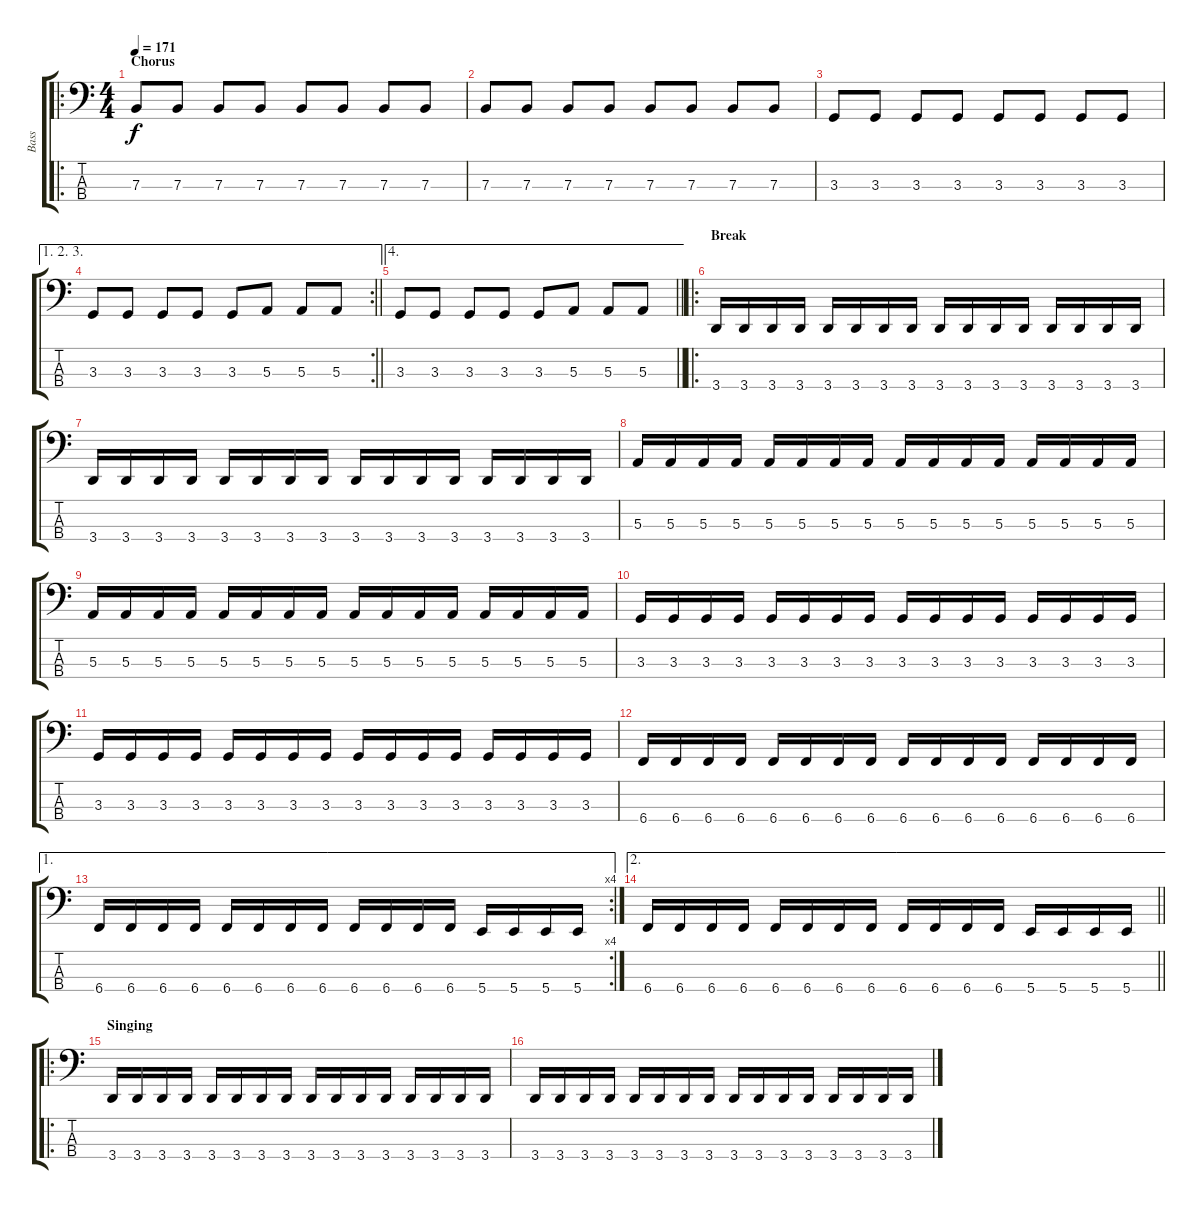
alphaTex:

\track ("Bass" "Bass") {instrument electricbassfinger}
\staff {score tabs}
\tuning (D2 A1 E1 B0) {hide}
\ro
\ts (4 4)
\section ("" "Chorus")
\tempo 171
\clef f4
\ks c
7.3.8{dy f} 7.3.8 7.3.8 7.3.8 7.3.8 7.3.8 7.3.8 7.3.8 |
7.3.8 7.3.8 7.3.8 7.3.8 7.3.8 7.3.8 7.3.8 7.3.8 |
3.3.8 3.3.8 3.3.8 3.3.8 3.3.8 3.3.8 3.3.8 3.3.8 |
\ae (1 2 3)
\rc 2
\barLineRight lightlight
3.3.8 3.3.8 3.3.8 3.3.8 3.3.8 5.3.8 5.3.8 5.3.8 |
\ae 4
\barLineRight lightlight
3.3.8 3.3.8 3.3.8 3.3.8 3.3.8 5.3.8 5.3.8 5.3.8 |
\ro
\section ("" "Break")
3.4.16 3.4.16 3.4.16 3.4.16 3.4.16 3.4.16 3.4.16 3.4.16 3.4.16 3.4.16 3.4.16 3.4.16 3.4.16 3.4.16 3.4.16 3.4.16 |
3.4.16 3.4.16 3.4.16 3.4.16 3.4.16 3.4.16 3.4.16 3.4.16 3.4.16 3.4.16 3.4.16 3.4.16 3.4.16 3.4.16 3.4.16 3.4.16 |
5.3.16 5.3.16 5.3.16 5.3.16 5.3.16 5.3.16 5.3.16 5.3.16 5.3.16 5.3.16 5.3.16 5.3.16 5.3.16 5.3.16 5.3.16 5.3.16 |
5.3.16 5.3.16 5.3.16 5.3.16 5.3.16 5.3.16 5.3.16 5.3.16 5.3.16 5.3.16 5.3.16 5.3.16 5.3.16 5.3.16 5.3.16 5.3.16 |
3.3.16 3.3.16 3.3.16 3.3.16 3.3.16 3.3.16 3.3.16 3.3.16 3.3.16 3.3.16 3.3.16 3.3.16 3.3.16 3.3.16 3.3.16 3.3.16 |
3.3.16 3.3.16 3.3.16 3.3.16 3.3.16 3.3.16 3.3.16 3.3.16 3.3.16 3.3.16 3.3.16 3.3.16 3.3.16 3.3.16 3.3.16 3.3.16 |
6.4.16 6.4.16 6.4.16 6.4.16 6.4.16 6.4.16 6.4.16 6.4.16 6.4.16 6.4.16 6.4.16 6.4.16 6.4.16 6.4.16 6.4.16 6.4.16 |
\ae 1
\rc 4
6.4.16 6.4.16 6.4.16 6.4.16 6.4.16 6.4.16 6.4.16 6.4.16 6.4.16 6.4.16 6.4.16 6.4.16 5.4.16 5.4.16 5.4.16 5.4.16 |
\ae 2
\barLineRight lightlight
6.4.16 6.4.16 6.4.16 6.4.16 6.4.16 6.4.16 6.4.16 6.4.16 6.4.16 6.4.16 6.4.16 6.4.16 5.4.16 5.4.16 5.4.16 5.4.16 |
\ro
\section ("" "Singing")
3.4.16 3.4.16 3.4.16 3.4.16 3.4.16 3.4.16 3.4.16 3.4.16 3.4.16 3.4.16 3.4.16 3.4.16 3.4.16 3.4.16 3.4.16 3.4.16 |
3.4.16 3.4.16 3.4.16 3.4.16 3.4.16 3.4.16 3.4.16 3.4.16 3.4.16 3.4.16 3.4.16 3.4.16 3.4.16 3.4.16 3.4.16 3.4.16
